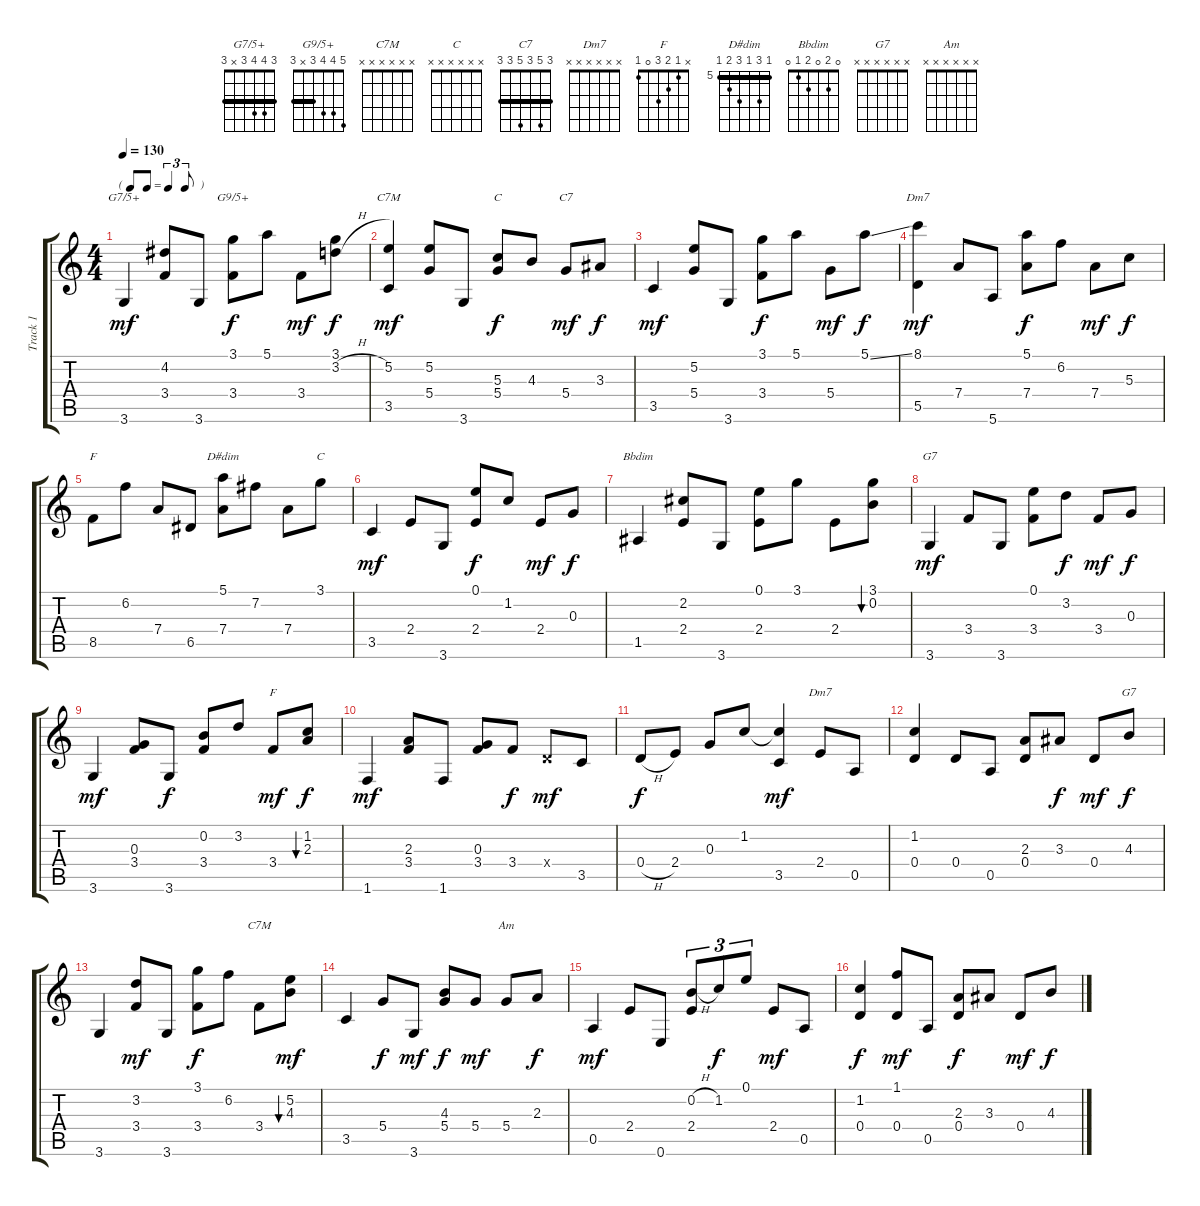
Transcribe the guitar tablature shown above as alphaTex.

\track ("Track 1" "Track 1") {instrument acousticguitarnylon}
\staff {score tabs}
\tuning (E4 B3 G3 D3 A2 E2) {hide}
\chord ("G7/5+" 3 4 4 3 x 3) {barre 3}
\chord ("G9/5+" 5 4 4 3 x 3) {barre 3}
\chord ("C7M" 3 5 4 5 3 3) {barre 3}
\chord ("C" 3 5 5 5 3 3) {barre 3}
\chord ("C7" 3 5 3 5 3 3) {barre 3}
\chord ("Dm7" 8 6 5 7 5 5) {firstfret 5 barre 5}
\chord ("F" 5 6 5 7 8 5) {firstfret 5 barre 5}
\chord ("D#dim" 5 7 5 7 6 5) {firstfret 5 barre 5}
\chord ("C" x x x x x x)
\chord ("Bbdim" 0 2 0 2 1 0)
\chord ("G7" 3 0 0 3 x 3)
\chord ("F" x 1 2 3 0 1)
\chord ("Dm7" x x x x x x)
\chord ("G7" x x x x x x)
\chord ("C7M" x x x x x x)
\chord ("Am" x x x x x x)
\ts (4 4)
\tf triplet8th
\tempo 130
\clef g2
\ks c
3.6.4{ch "G7/5+" dy mf} (4.2 3.4).8 3.6.8 (3.1 3.4).8{ch "G9/5+" dy f} 5.1.8 3.4.8{dy mf} (3.1 3.2{h}).8{dy f} |
(5.2 3.5).4{ch "C7M" dy mf} (5.2 5.4).8 3.6.8 (5.3 5.4).8{ch "C" dy f} 4.3.8 5.4.8{ch "C7" dy mf} 3.3.8{dy f} |
3.5.4{dy mf} (5.2 5.4).8 3.6.8 (3.1 3.4).8{dy f} 5.1.8 5.4.8{dy mf} 5.1{ss}.8{dy f} |
(8.1 5.5).4{ch "Dm7" dy mf} 7.4.8 5.6.8 (5.1 7.4).8{dy f} 6.2.8 7.4.8{dy mf} 5.3.8{dy f} |
8.5.8{ch "F"} 6.2.8 7.4.8 6.5.8 (5.1 7.4).8{ch "D#dim"} 7.2.8 7.4.8 3.1.8{ch "C"} |
3.5.4{dy mf} 2.4.8 3.6.8 (0.1 2.4).8{dy f} 1.2.8 2.4.8{dy mf} 0.3.8{dy f} |
1.5.4{ch "Bbdim"} (2.2 2.4).8 3.6.8 (0.1 2.4).8 3.1.8 2.4.8 (3.1 0.2).8{bu 60} |
3.6.4{ch "G7" dy mf} 3.4.8 3.6.8 (0.1 3.4).8 3.2.8{dy f} 3.4.8{dy mf} 0.3.8{dy f} |
3.6.4{dy mf} (0.3 3.4).8 3.6.8{dy f} (0.2 3.4).8 3.2.8 3.4.8{ch "F" dy mf} (1.2 2.3).8{bu 60 dy f} |
1.6.4{dy mf} (2.3 3.4).8 1.6.8 (0.3 3.4).8 3.4.8{dy f} 0.4{x}.8{dy mf} 3.5.8 |
0.4{h}.8{dy f} 2.4.8 0.3.8 1.2.8 (1.2{t} 3.5).4{dy mf} 2.4.8{ch "Dm7"} 0.5.8 |
(1.2 0.4).4 0.4.8 0.5.8 (2.3 0.4).8 3.3.8{dy f} 0.4.8{dy mf} 4.3.8{ch "G7" dy f} |
3.6.4 (3.2 3.4).8{dy mf} 3.6.8 (3.1 3.4).8{dy f} 6.2.8 3.4.8{ch "C7M"} (5.2 4.3).8{bu 60 dy mf} |
3.5.4 5.4.8{dy f} 3.6.8{dy mf} (4.3 5.4).8{dy f} 5.4.8{dy mf} 5.4.8{ch "Am"} 2.3.8{dy f} |
0.5.4{dy mf} 2.4.8 0.6.8 (0.2{h} 2.4).8{tu (3 2)} 1.2.8{tu (3 2) dy f} 0.1.8{tu (3 2)} 2.4.8{dy mf} 0.5.8 |
(1.2 0.4).4{dy f} (1.1 0.4).8{dy mf} 0.5.8 (2.3 0.4).8{dy f} 3.3.8 0.4.8{dy mf} 4.3.8{dy f}
